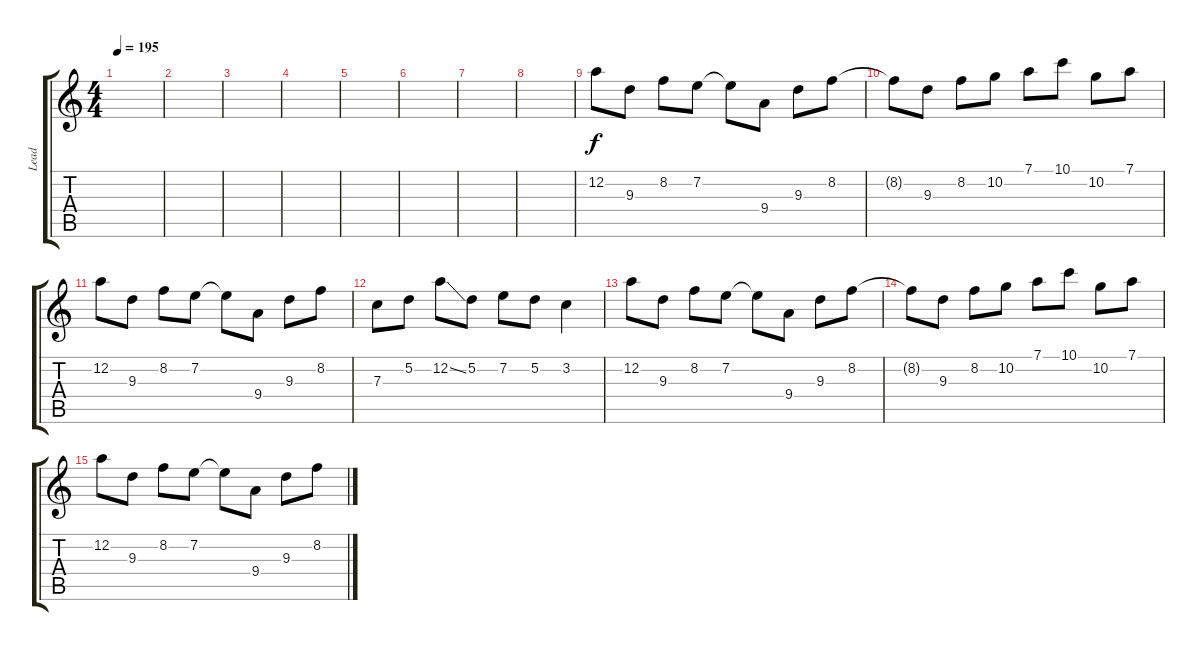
\track ("Lead" "Lead") {instrument distortionguitar}
\staff {score tabs}
\tuning (D4 A3 F3 C3 G2 C2) {hide}
\ts (4 4)
\tempo 195
\clef g2
\ks c
|
|
|
|
|
|
|
|
12.2.8 9.3.8 8.2.8 7.2.8 7.2{t}.8 9.4.8 9.3.8 8.2.8 |
8.2{t}.8 9.3.8 8.2.8 10.2.8 7.1.8 10.1.8 10.2.8 7.1.8 |
12.2.8 9.3.8 8.2.8 7.2.8 7.2{t}.8 9.4.8 9.3.8 8.2.8 |
7.3.8 5.2.8 12.2{ss}.8 5.2.8 7.2.8 5.2.8 3.2.4 |
12.2.8 9.3.8 8.2.8 7.2.8 7.2{t}.8 9.4.8 9.3.8 8.2.8 |
8.2{t}.8 9.3.8 8.2.8 10.2.8 7.1.8 10.1.8 10.2.8 7.1.8 |
12.2.8 9.3.8 8.2.8 7.2.8 7.2{t}.8 9.4.8 9.3.8 8.2.8
